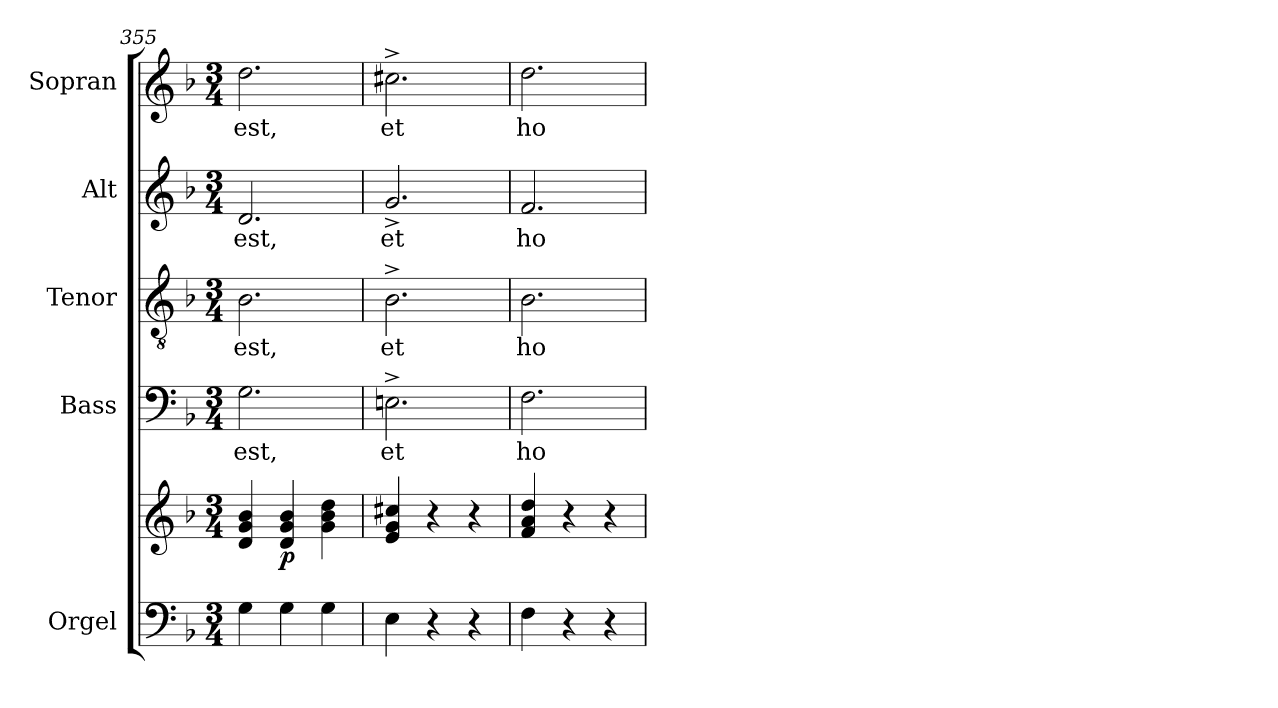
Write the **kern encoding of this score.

**kern	**kern	**dynam	**kern	**text	**kern	**text	**kern	**text	**kern	**text
*part5	*part5	*part5	*part4	*part4	*part3	*part3	*part2	*part2	*part1	*part1
*staff6	*staff5	*staff5/6	*staff4	*staff4	*staff3	*staff3	*staff2	*staff2	*staff1	*staff1
*I"Orgel	*	*	*I"Bass	*	*I"Tenor	*	*I"Alt	*	*I"Sopran	*
*I'Org.	*	*	*I'B	*	*I'T	*	*I'A	*	*I'S	*
*clefF4	*clefG2	*	*clefF4	*	*clefGv2	*	*clefG2	*	*clefG2	*
*k[b-]	*k[b-]	*	*k[b-]	*	*k[b-]	*	*k[b-]	*	*k[b-]	*
*F:	*F:	*	*F:	*	*F:	*	*F:	*	*F:	*
*M3/4	*M3/4	*	*M3/4	*	*M3/4	*	*M3/4	*	*M3/4	*
=355	=355	=355	=355	=355	=355	=355	=355	=355	=355	=355
!	!	!	!	!LO:LY:b	!	!LO:LY:b	!	!LO:LY:b	!	!LO:LY:b
4G!\	4d!/ 4g!/ 4b-!/	.	2.G\	est,	2.B-\	est,	2.d/	est,	2.dd\	est,
!	!	!LO:DY:b	!	!	!	!	!	!	!	!
4G\	4d/ 4g/ 4b-/	p	.	.	.	.	.	.	.	.
4G\	4g\ 4b-\ 4dd\	.	.	.	.	.	.	.	.	.
=356	=356	=356	=356	=356	=356	=356	=356	=356	=356	=356
!	!	!	!	!LO:LY:b	!	!LO:LY:b	!	!LO:LY:b	!	!LO:LY:b
4E\	4e/ 4g/ 4cc#X/	.	2.En^>\	et	2.B-^>\	et	2.g^>/	et	2.cc#X^>\	et
4r	4r	.	.	.	.	.	.	.	.	.
4r	4r	.	.	.	.	.	.	.	.	.
=357	=357	=357	=357	=357	=357	=357	=357	=357	=357	=357
!	!	!	!	!LO:LY:b	!	!LO:LY:b	!	!LO:LY:b	!	!LO:LY:b
4F\	4f/ 4a/ 4dd/	.	2.F\	ho-	2.B-\	ho-	2.f/	ho-	2.dd\	ho-
4r	4r	.	.	.	.	.	.	.	.	.
4r	4r	.	.	.	.	.	.	.	.	.
=	=	=	=	=	=	=	=	=	=	=
*-	*-	*-	*-	*-	*-	*-	*-	*-	*-	*-
